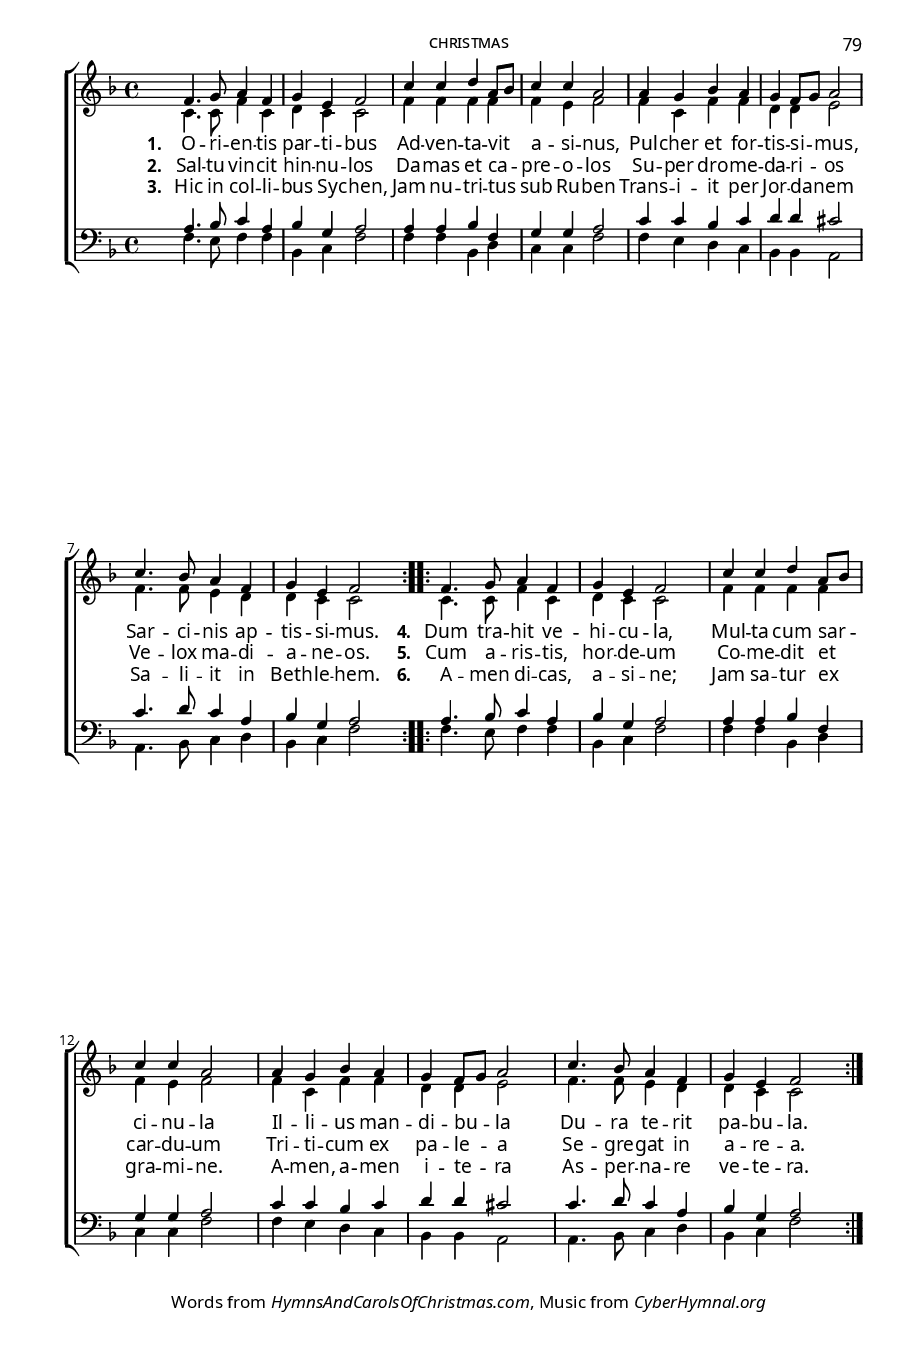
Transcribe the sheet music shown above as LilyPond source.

\version "2.14.2"
\include "util.ly"
\header {
    title = \markup{\override #'(font-name . "Garamond Premier Pro Semibold"){ \abs-fontsize #15 \smallCapsOldStyle"Orientis Partibus"}}
    poet = \markup\oldStyleNum"Attributed to Pierre de Corbeil, Bishop of Sens (d. 1222)"
    composer = \markup\oldStyleNum"12th Century French"
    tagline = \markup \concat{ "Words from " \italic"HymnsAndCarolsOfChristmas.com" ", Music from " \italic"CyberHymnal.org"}
  }\paper {
  print-all-headers = ##f
  paper-height = 9\in
  paper-width = 6\in
  indent = 0\in
  %system-system-spacing = #'((basic-distance . 10) (padding . 0))
  system-system-spacing =
    #'((basic-distance . 10)
       (minimum-distance . 10)
       (padding . 1.5)
       (stretchability . 100))
  score-markup-spacing = 
    #'((basic-distance . 5)
       (minimum-distance . 5)
       (padding . 1)
       (stretchability . 0))
  ragged-last-bottom = ##t
  ragged-bottom = ##f
  two-sided = ##t
  inner-margin = 0.5\in
  outer-margin = 0.25\in
  top-margin = 0.25\in
  bottom-margin = 0.25\in
  first-page-number = #078
  print-first-page-number = ##t
  headerLine = \markup{\override #'(font-name . "Garamond Premier Pro") \smallCapsOldStyle"christmas"}
  oddHeaderMarkup = \markup\fill-line{
     \override #'(font-name . "Garamond Premier Pro")\abs-fontsize #8.5
     \combine 
        \fill-line{"" \if \should-print-page-number
        \oldStylePageNum""
        }
        \fill-line{\headerLine}
  }
  evenHeaderMarkup = \markup {
     \override #'(font-name . "Garamond Premier Pro")\abs-fontsize #8.5
     \combine
        \if \should-print-page-number
        \oldStylePageNum""
        \fill-line{\headerLine}
  }
}
#(set-global-staff-size 15) \paper{ #(define fonts (make-pango-font-tree "GoudyOlSt BT" "Garamond Premier Pro" "Garamond Premier Pro" (/ 15 20))) }

%IF_NOT_LESSER
\markup \fill-line \center-align { \concat{ "from " \italic "HymnsAndCarolsOfChristmas.com"}}
\pageBreak












global = {
  \key f \major
  \time 4/4
  \autoBeamOff
}

sopMusic = \relative c' {
  \repeat volta 3 {
    f4. g8 a4 f |
    g e f2 |
    c'4 c d a8[ bes] |
    c4 c a2 |
    
    a4 g bes a |
    g f8[ g] a2 |
    c4. bes8 a4 f |
    g e f2
  }
  
}
sopWords = \lyricmode {
  
}

altoMusic = \relative c' {
  c4. c8 f4 c |
  d c c2 |
  f4 f f f |
  f e f2 |
  
  f4 c f f |
  d d e2 |
  f4. f8 e4 d |
  d c c2
}
altoWords = \lyricmode {
  \dropLyricsIX
  \set stanza = #"1. "
  O -- ri -- en -- tis par -- ti -- bus
  Ad -- ven -- ta -- vit a -- si -- nus,
  Pul -- cher et for -- tis -- si -- mus,
  Sar -- ci -- nis ap -- tis -- si -- mus.

  \set stanza = #"4. "
  Dum tra -- hit ve -- hi -- cu -- la,
  Mul -- ta cum sar -- ci -- nu -- la
  Il -- li -- us man -- di -- bu -- la
  Du -- ra te -- rit pa -- bu -- la.
}
altoWordsII = \lyricmode {
  \dropLyricsIX
%\markup\italic
  \set stanza = #"2. "
  Sal -- tu vin -- cit hin -- nu -- los
  Da -- mas et ca -- pre -- o -- los
  Su -- per dro -- me -- da -- ri -- os
  Ve -- lox ma -- di -- a -- ne -- os.
  
  \set stanza = #"5. "
  Cum a -- ris -- tis, hor -- de -- um
  Co -- me -- dit et car -- du -- um
  Tri -- ti -- cum ex pa -- le -- a
  Se -- gre -- gat in a -- re -- a.
}
altoWordsIII = \lyricmode {
  \dropLyricsIX
  \set stanza = #"3. "
  Hic in col -- li -- bus Sy -- chen,
  Jam nu -- tri -- tus sub Ru -- ben
  Trans -- i -- it per Jor -- da -- nem
  Sa -- li -- it in Beth -- le -- hem.
  
  \set stanza = #"6. "
  A -- men di -- cas, a -- si -- ne;
  Jam sa -- tur ex gra -- mi -- ne.
  A -- men, a -- men i -- te -- ra
  As -- per -- na -- re ve -- te -- ra.
}
altoWordsIV = \lyricmode {
}
altoWordsV = \lyricmode {
}
altoWordsVI = \lyricmode {
}
altoWordsVII = \lyricmode {
  \set stanza = #"7. "
}
tenorMusic = \relative c' {
  a4. bes8 c4 a |
  bes g a2 |
  a4 a bes f |
  g g a2 |
  
  c4 c bes c |
  d d cis2 |
  c4. d8 c4 a |
  bes g a2
}
tenorWords = \lyricmode {

}

bassMusic = \relative c {
  f4. e8 f4 f |
  bes, c f2 |
  f4 f bes, d |
  c c f2 |
  
  f4 e d c |
  bes bes a2 |
  a4. bes8 c4 d |
  bes c f2 
}
bassWords = \lyricmode {

}

\score {
  <<
   \new ChoirStaff <<
%    \new Lyrics = sopranos \with { \override VerticalAxisGroup #'nonstaff-relatedstaff-spacing = #'((basic-distance . 1)) }
    \new Staff = women <<
      \new Voice = "sopranos" { \voiceOne << \global \repeat unfold2\sopMusic >> }
      \new Voice = "altos" { \voiceTwo << \global \repeat unfold2\altoMusic >> }
    >>
    \new Lyrics \with { alignAboveContext = #"women" \override VerticalAxisGroup #'nonstaff-relatedstaff-spacing = #'((basic-distance . 1))} \lyricsto "sopranos" \sopWords
    \new Lyrics = "altosVII"  \with { alignBelowContext = #"women" \override VerticalAxisGroup #'nonstaff-relatedstaff-spacing = #'((padding . -0.5)) } \lyricsto "sopranos" \altoWordsVII
    \new Lyrics = "altosVI"  \with { alignBelowContext = #"women" \override VerticalAxisGroup #'nonstaff-relatedstaff-spacing = #'((padding . -0.5)) } \lyricsto "sopranos" \altoWordsVI
    \new Lyrics = "altosV"  \with { alignBelowContext = #"women" \override VerticalAxisGroup #'nonstaff-relatedstaff-spacing = #'((padding . -0.5)) } \lyricsto "sopranos" \altoWordsV
    \new Lyrics = "altosIV"  \with { alignBelowContext = #"women" \override VerticalAxisGroup #'nonstaff-relatedstaff-spacing = #'((padding . -0.5)) } \lyricsto "sopranos" \altoWordsIV
    \new Lyrics = "altosIII"  \with { alignBelowContext = #"women" \override VerticalAxisGroup #'nonstaff-relatedstaff-spacing = #'((padding . -0.5)) } \lyricsto "sopranos" \altoWordsIII
    \new Lyrics = "altosII"  \with { alignBelowContext = #"women" \override VerticalAxisGroup #'nonstaff-relatedstaff-spacing = #'((padding . -0.5)) } \lyricsto "sopranos" \altoWordsII
    \new Lyrics = "altos"  \with { alignBelowContext = #"women" \override VerticalAxisGroup #'nonstaff-relatedstaff-spacing = #'((padding . -0.5)) } \lyricsto "sopranos" \altoWords
   \new Staff = men <<
      \clef bass
      \new Voice = "tenors" { \voiceOne << \global \repeat unfold2\tenorMusic >> }
      \new Voice = "basses" { \voiceTwo << \global \repeat unfold2\bassMusic >> }
    >>
    \new Lyrics \with { alignAboveContext = #"men" \override VerticalAxisGroup #'nonstaff-relatedstaff-spacing = #'((basic-distance . 1)) } \lyricsto "tenors" \tenorWords
    \new Lyrics \with { alignBelowContext = #"men" \override VerticalAxisGroup #'nonstaff-relatedstaff-spacing = #'((basic-distance . 1)) } \lyricsto "basses" \bassWords
  >>
%    \new PianoStaff << \new Staff { \new Voice { \pianoRH } } \new Staff { \clef "bass" \pianoLH } >>
  >>
  \layout {
    \context {
      \Score
      \override SpacingSpanner #'common-shortest-duration = #(ly:make-moment 1 4)
    }
    \context {
      % Remove all empty staves
      % \Staff \RemoveEmptyStaves \override VerticalAxisGroup #'remove-first = ##t
    }
    \context {
      \Lyrics
      \override LyricText #'X-offset = #center-on-word
    }
  }
  
  \midi {
    \tempo 4 = 100
    \set Staff.midiInstrument = "piccolo"
  
    \context {
      \Voice
      \remove "Dynamic_performer"
    }
  }
}
